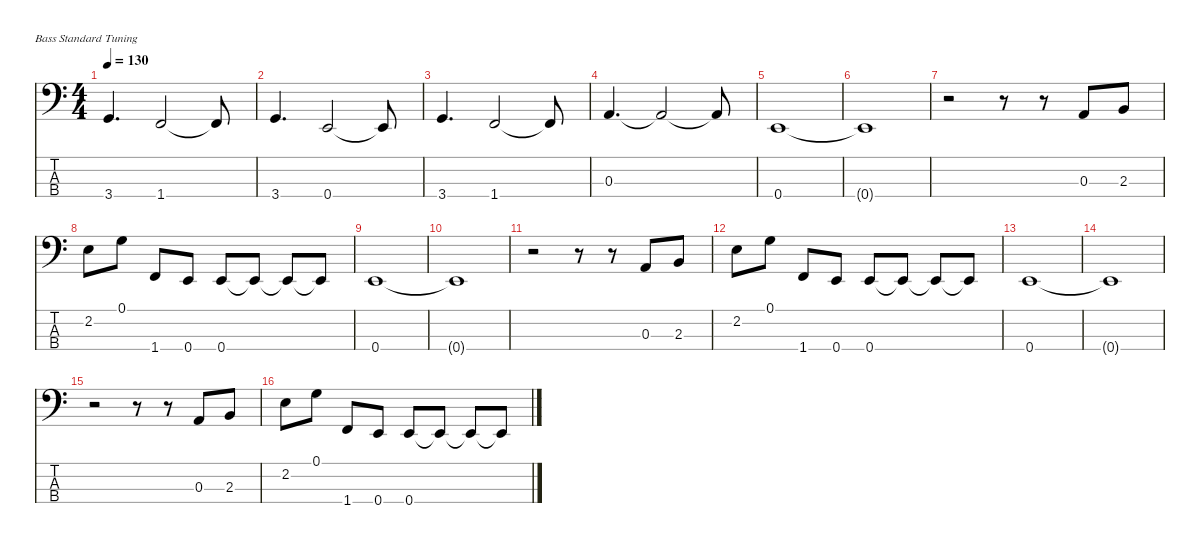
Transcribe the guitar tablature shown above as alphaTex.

\defaultSystemsLayout 4
\hideDynamics
\bracketExtendMode nobrackets
\singleTrackTrackNamePolicy hidden
\multiTrackTrackNamePolicy hidden
\firstSystemTrackNameMode fullname
\firstSystemTrackNameOrientation horizontal
\otherSystemsTrackNameOrientation horizontal
\track ("Bass" "el.bs.") {instrument electricbassfinger}
\staff {score tabs}
\tuning (G2 D2 A1 E1)
\ts (4 4)
\tempo 130
\clef f4
\ks c
3.4.4{d dy f beam Up} 1.4.2{beam Up} 1.4{t}.8{beam Up} |
3.4.4{d beam Up} 0.4.2{beam Up} 0.4{t}.8{beam Up} |
3.4.4{d beam Up} 1.4.2{beam Up} 1.4{t}.8{beam Up} |
0.3.4{d beam Up} 0.3{t}.2{beam Up} 0.3{t}.8{beam Up} |
0.4.1{beam Up} |
0.4{t}.1{beam Up} |
r.2{beam Down} r.8{beam Down} r.8{beam Down} 0.3.8{beam Up} 2.3.8{beam Up} |
2.2.8{beam Down} 0.1.8{beam Down} 1.4.8{beam Up} 0.4.8{beam Up} 0.4.8{beam Up} 0.4{t}.8{beam Up} 0.4{t}.8{beam Up} 0.4{t}.8{beam Up} |
0.4.1{beam Up} |
0.4{t}.1{beam Up} |
r.2{beam Down} r.8{beam Down} r.8{beam Down} 0.3.8{beam Up} 2.3.8{beam Up} |
2.2.8{beam Down} 0.1.8{beam Down} 1.4.8{beam Up} 0.4.8{beam Up} 0.4.8{beam Up} 0.4{t}.8{beam Up} 0.4{t}.8{beam Up} 0.4{t}.8{beam Up} |
0.4.1{beam Up} |
0.4{t}.1{beam Up} |
r.2{beam Down} r.8{beam Down} r.8{beam Down} 0.3.8{beam Up} 2.3.8{beam Up} |
2.2.8{beam Down} 0.1.8{beam Down} 1.4.8{beam Up} 0.4.8{beam Up} 0.4.8{beam Up} 0.4{t}.8{beam Up} 0.4{t}.8{beam Up} 0.4{t}.8{beam Up}
